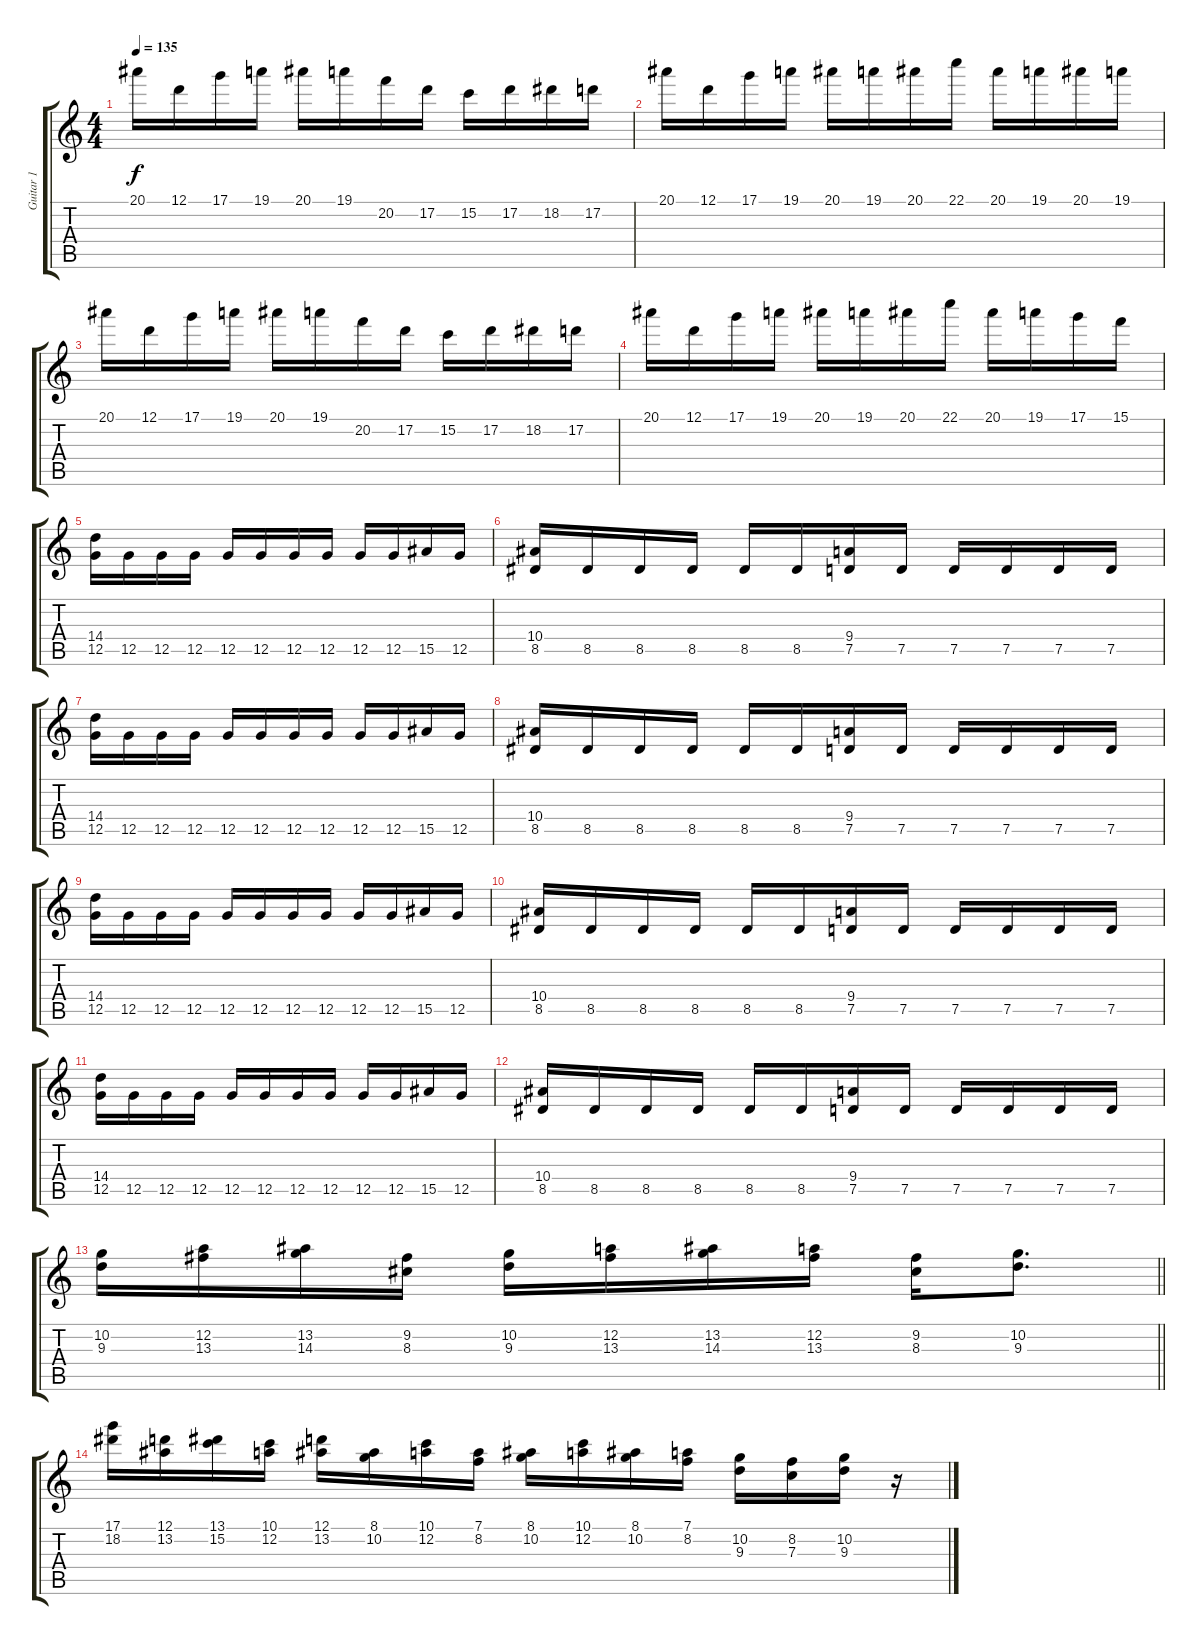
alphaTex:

\track ("Guitar 1" "Guitar 1") {instrument distortionguitar}
\staff {score tabs}
\tuning (D4 A3 F3 C3 G2 D2) {hide}
\ts (4 4)
\tempo 135
\clef g2
\ks c
20.1.16{dy f} 12.1.16 17.1.16 19.1.16 20.1.16 19.1.16 20.2.16 17.2.16 15.2.16 17.2.16 18.2.16 17.2.16 |
20.1.16 12.1.16 17.1.16 19.1.16 20.1.16 19.1.16 20.1.16 22.1.16 20.1.16 19.1.16 20.1.16 19.1.16 |
20.1.16 12.1.16 17.1.16 19.1.16 20.1.16 19.1.16 20.2.16 17.2.16 15.2.16 17.2.16 18.2.16 17.2.16 |
20.1.16 12.1.16 17.1.16 19.1.16 20.1.16 19.1.16 20.1.16 22.1.16 20.1.16 19.1.16 17.1.16 15.1.16 |
(14.4 12.5).16 12.5.16 12.5.16 12.5.16 12.5.16 12.5.16 12.5.16 12.5.16 12.5.16 12.5.16 15.5.16 12.5.16 |
(10.4 8.5).16 8.5.16 8.5.16 8.5.16 8.5.16 8.5.16 (9.4 7.5).16 7.5.16 7.5.16 7.5.16 7.5.16 7.5.16 |
(14.4 12.5).16 12.5.16 12.5.16 12.5.16 12.5.16 12.5.16 12.5.16 12.5.16 12.5.16 12.5.16 15.5.16 12.5.16 |
(10.4 8.5).16 8.5.16 8.5.16 8.5.16 8.5.16 8.5.16 (9.4 7.5).16 7.5.16 7.5.16 7.5.16 7.5.16 7.5.16 |
(14.4 12.5).16 12.5.16 12.5.16 12.5.16 12.5.16 12.5.16 12.5.16 12.5.16 12.5.16 12.5.16 15.5.16 12.5.16 |
(10.4 8.5).16 8.5.16 8.5.16 8.5.16 8.5.16 8.5.16 (9.4 7.5).16 7.5.16 7.5.16 7.5.16 7.5.16 7.5.16 |
(14.4 12.5).16 12.5.16 12.5.16 12.5.16 12.5.16 12.5.16 12.5.16 12.5.16 12.5.16 12.5.16 15.5.16 12.5.16 |
(10.4 8.5).16 8.5.16 8.5.16 8.5.16 8.5.16 8.5.16 (9.4 7.5).16 7.5.16 7.5.16 7.5.16 7.5.16 7.5.16 |
\barLineRight lightlight
(10.2 9.3).16 (12.2 13.3).16 (13.2 14.3).16 (9.2 8.3).16 (10.2 9.3).16 (12.2 13.3).16 (13.2 14.3).16 (12.2 13.3).16 (9.2 8.3).16 (10.2 9.3).8{d} |
(17.1 18.2).16 (12.1 13.2).16 (13.1 15.2).16 (10.1 12.2).16 (12.1 13.2).16 (8.1 10.2).16 (10.1 12.2).16 (7.1 8.2).16 (8.1 10.2).16 (10.1 12.2).16 (8.1 10.2).16 (7.1 8.2).16 (10.2 9.3).16 (8.2 7.3).16 (10.2 9.3).16 r.16
